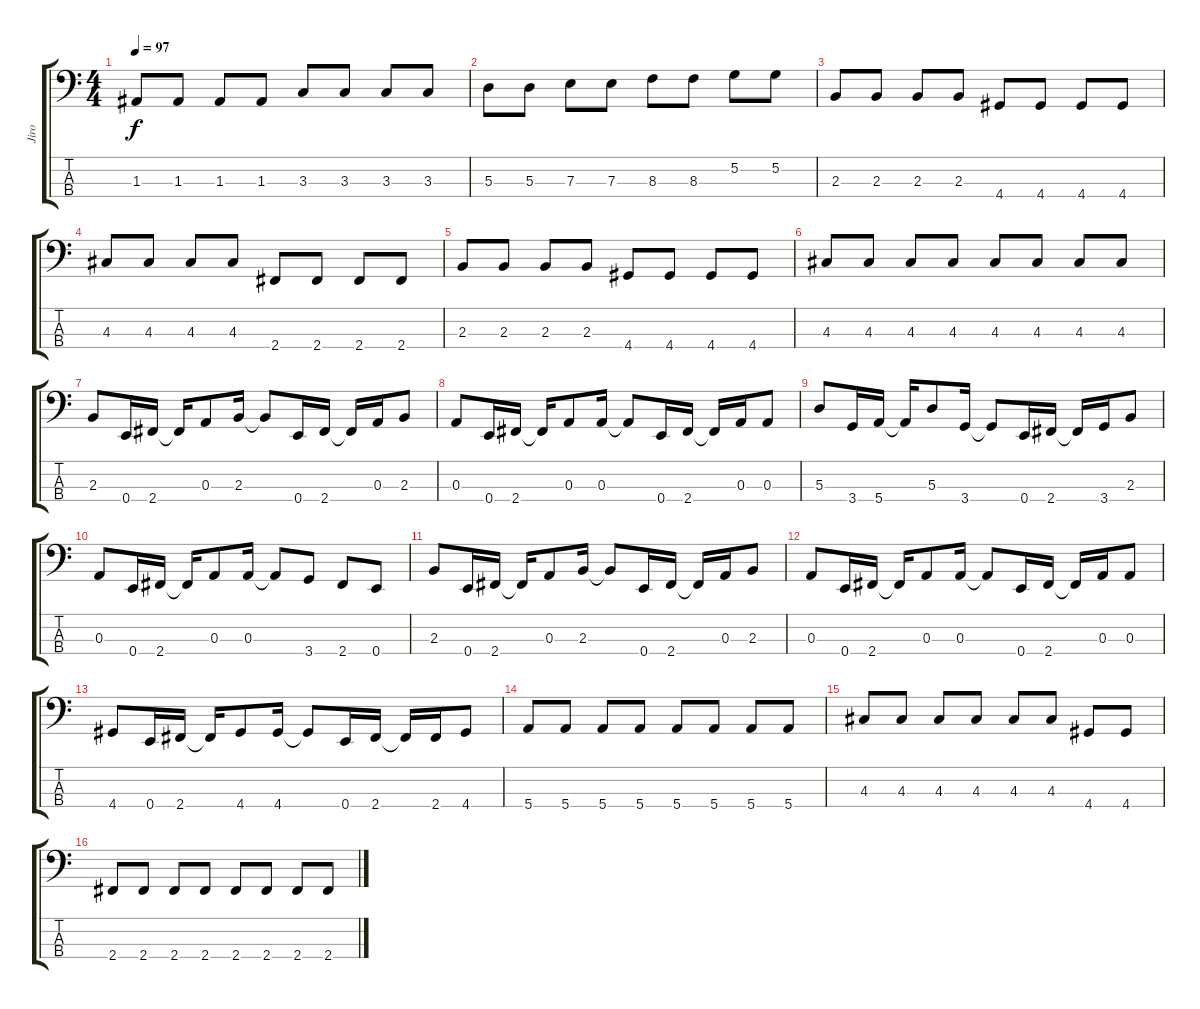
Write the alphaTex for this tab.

\track ("Jiro" "Jiro") {instrument electricbasspick}
\staff {score tabs}
\tuning (G2 D2 A1 E1) {hide}
\ts (4 4)
\tempo 97
\clef f4
\ks c
1.3.8{dy f} 1.3.8 1.3.8 1.3.8 3.3.8 3.3.8 3.3.8 3.3.8 |
5.3.8 5.3.8 7.3.8 7.3.8 8.3.8 8.3.8 5.2.8 5.2.8 |
2.3.8 2.3.8 2.3.8 2.3.8 4.4.8 4.4.8 4.4.8 4.4.8 |
4.3.8 4.3.8 4.3.8 4.3.8 2.4.8 2.4.8 2.4.8 2.4.8 |
2.3.8 2.3.8 2.3.8 2.3.8 4.4.8 4.4.8 4.4.8 4.4.8 |
4.3.8 4.3.8 4.3.8 4.3.8 4.3.8 4.3.8 4.3.8 4.3.8 |
2.3.8 0.4.16 2.4.16 2.4{t}.16 0.3.8 2.3.16 2.3{t}.8 0.4.16 2.4.16 2.4{t}.16 0.3.16 2.3.8 |
0.3.8 0.4.16 2.4.16 2.4{t}.16 0.3.8 0.3.16 0.3{t}.8 0.4.16 2.4.16 2.4{t}.16 0.3.16 0.3.8 |
5.3.8 3.4.16 5.4.16 5.4{t}.16 5.3.8 3.4.16 3.4{t}.8 0.4.16 2.4.16 2.4{t}.16 3.4.16 2.3.8 |
0.3.8 0.4.16 2.4.16 2.4{t}.16 0.3.8 0.3.16 0.3{t}.8 3.4.8 2.4.8 0.4.8 |
2.3.8 0.4.16 2.4.16 2.4{t}.16 0.3.8 2.3.16 2.3{t}.8 0.4.16 2.4.16 2.4{t}.16 0.3.16 2.3.8 |
0.3.8 0.4.16 2.4.16 2.4{t}.16 0.3.8 0.3.16 0.3{t}.8 0.4.16 2.4.16 2.4{t}.16 0.3.16 0.3.8 |
4.4.8 0.4.16 2.4.16 2.4{t}.16 4.4.8 4.4.16 4.4{t}.8 0.4.16 2.4.16 2.4{t}.16 2.4.16 4.4.8 |
5.4.8 5.4.8 5.4.8 5.4.8 5.4.8 5.4.8 5.4.8 5.4.8 |
4.3.8 4.3.8 4.3.8 4.3.8 4.3.8 4.3.8 4.4.8 4.4.8 |
2.4.8 2.4.8 2.4.8 2.4.8 2.4.8 2.4.8 2.4.8 2.4.8
